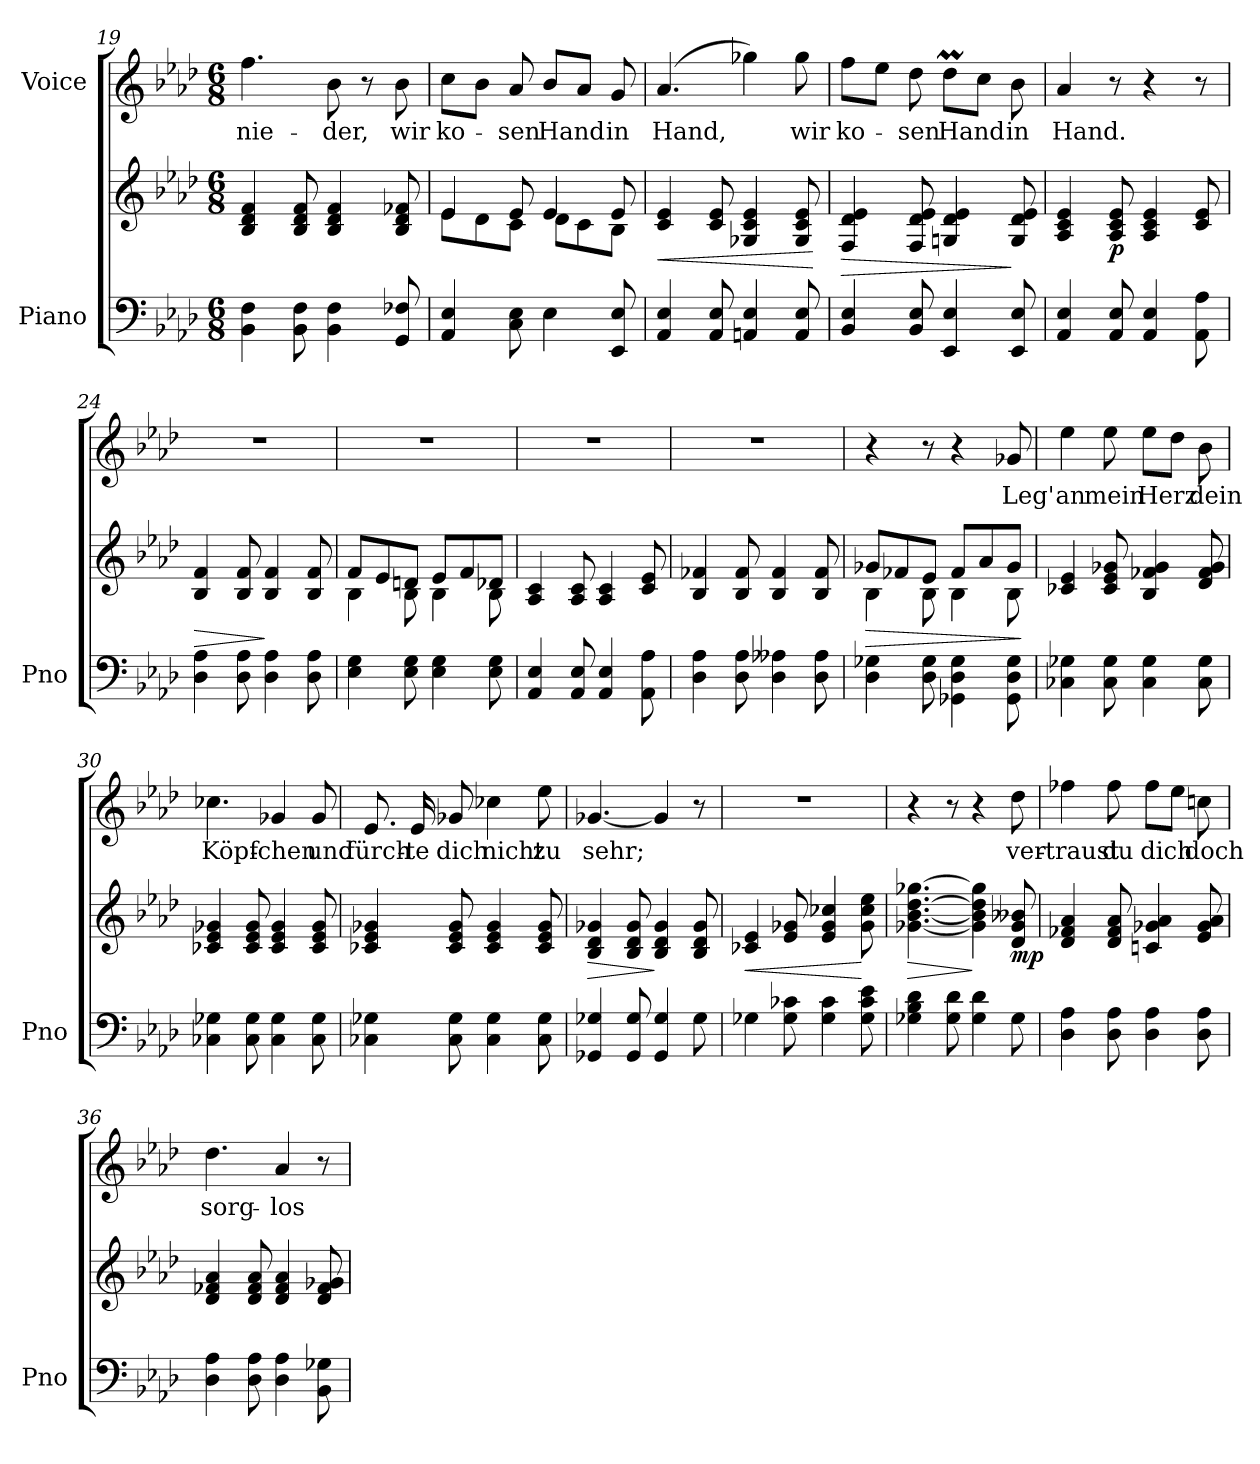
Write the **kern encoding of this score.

**kern	**kern	**dynam	**kern	**text
*part2	*part2	*part2	*part1	*part1
*staff3	*staff2	*staff2/3	*staff1	*staff1
*I"Piano	*	*	*I"Voice	*
*I'Pno	*	*	*	*
*clefF4	*clefG2	*	*clefG2	*
*k[b-e-a-d-]	*k[b-e-a-d-]	*	*k[b-e-a-d-]	*
*M6/8	*M6/8	*	*M6/8	*
=19	=19	=19	=19	=19
!	!	!	!	!LO:LY:b
4BB-\ 4F\	4B-/ 4d-/ 4f/	.	4.ff\	nie-
8BB-\ 8F\	8B-/ 8d-/ 8f/	.	.	.
!	!	!	!	!LO:LY:b
4BB-\ 4F\	4B-/ 4d-/ 4f/	.	8b-\	-der,
.	.	.	8r	.
!	!	!	!	!LO:LY:b
8GG/ 8F-X/	8B-/ 8d-/ 8f-X/	.	8b-\	wir
=20	=20	=20	=20	=20
*	*^	*	*	*
!	!	!	!	!	!LO:LY:b
4AA-/ 4E-/	4e-/	8e-\L	.	8cc\L	ko-
.	.	8d-\	.	8b-\J	.
!	!	!	!	!	!LO:LY:b
8C\ 8E-\	8e-/	8c\J	.	8a-/	-sen
!	!	!	!	!	!LO:LY:b
4E-\	4e-/	8d-\L	.	8b-/L	Hand
.	.	8c\	.	8a-/J	.
!	!	!	!	!	!LO:LY:b
8EE-/ 8E-/	8e-/	8B-\J	.	8g/	in
=21	=21	=21	=21	=21	=21
!	!	!	!LO:HP:b	!	!LO:LY:b
*	*v	*v	*	*	*
4AA-/ 4E-/	4c/ 4e-/	<	(4.a-/	Hand,
8AA-/ 8E-/	8c/ 8e-/	.	.	.
4AAn/ 4E-/	4G-X/ 4c/ 4e-/	.	4gg-X\)	.
!	!	!	!	!LO:LY:b
8AA/ 8E-/	8G-/ 8c/ 8e-/	.	8gg-\	wir
.	.	[	.	.
!!LO:PB:g=z
=22	=22	=22	=22	=22
!	!	!LO:HP:b	!	!LO:LY:b
4BB-/ 4E-/	4F/ 4d-/ 4e-/	>	8ff\L	ko-
.	.	.	8ee-\J	.
!	!	!	!	!LO:LY:b
8BB-/ 8E-/	8F/ 8d-/ 8e-/	.	8dd-\	-sen
!	!	!	!	!LO:LY:b
4EE-/ 4E-/	4Gn/ 4d-/ 4e-/	.	8dd-M\L	Hand
.	.	.	8cc\J	.
!	!	!	!	!LO:LY:b
8EE-/ 8E-/	8G/ 8d-/ 8e-/	]	8b-\	in
=23	=23	=23	=23	=23
!	!	!	!	!LO:LY:b
4AA-/ 4E-/	4A-/ 4c/ 4e-/	.	4a-/	Hand.
!	!	!LO:DY:b	!	!
8AA-/ 8E-/	8A-/ 8c/ 8e-/	p	8r	.
4AA-/ 4E-/	4A-/ 4c/ 4e-/	.	4r	.
8AA-\ 8A-\	8c/ 8e-/	.	8r	.
=24	=24	=24	=24	=24
!	!	!LO:HP:b	!	!
4D-\ 4A-\	4B-/ 4f/	>	2.r	.
8D-\ 8A-\	8B-/ 8f/	.	.	.
4D-\ 4A-\	4B-/ 4f/	]	.	.
8D-\ 8A-\	8B-/ 8f/	.	.	.
=25	=25	=25	=25	=25
*	*^	*	*	*
4E-\ 4G\	8f/L	4B-\	.	2.r	.
.	8e-/	.	.	.	.
8E-\ 8G\	8dn/J	8B-\	.	.	.
4E-\ 4G\	8e-/L	4B-\	.	.	.
.	8f/	.	.	.	.
8E-\ 8G\	8d-X/J	8B-\	.	.	.
*	*v	*v	*	*	*
=26	=26	=26	=26	=26
4AA-/ 4E-/	4A-/ 4c/	.	2.r	.
8AA-/ 8E-/	8A-/ 8c/	.	.	.
4AA-/ 4E-/	4A-/ 4c/	.	.	.
8AA-\ 8A-\	8c/ 8e-/	.	.	.
=27	=27	=27	=27	=27
4D-\ 4A-\	4B-/ 4f-X/	.	2.r	.
8D-\ 8A-\	8B-/ 8f-/	.	.	.
4D-\ 4A--X\	4B-/ 4f-/	.	.	.
8D-\ 8A--\	8B-/ 8f-/	.	.	.
!!LO:LB:g=z
=28	=28	=28	=28	=28
!	!	!LO:HP:b	!	!
*	*^	*	*	*
4D-\ 4G-X\	8g-X/L	4B-\	>	4r	.
.	8f-X/	.	.	.	.
8D-\ 8G-\	8e-/J	8B-\	.	8r	.
4GG-X\ 4D-\ 4G-\	8f-/L	4B-\	.	4r	.
.	8a-/	.	.	.	.
!	!	!	!	!	!LO:LY:b
8GG-\ 8D-\ 8G-\	8g-/J	8B-\	.	8g-X/	Leg'
*	*v	*v	*	*	*
.	.	]	.	.
=29	=29	=29	=29	=29
!	!	!	!	!LO:LY:b
4C-X\ 4G-X\	4c-X/ 4e-/	.	4ee-\	an
!	!	!	!	!LO:LY:b
8C-\ 8G-\	8c-/ 8e-/ 8g-X/	.	8ee-\	mein
!	!	!	!	!LO:LY:b
4C-\ 4G-\	4B-/ 4f-X/ 4g-/	.	8ee-\L	Herz
.	.	.	8dd-\J	.
!	!	!	!	!LO:LY:b
8C-\ 8G-\	8d-/ 8f-/ 8g-/	.	8b-\	dein
=30	=30	=30	=30	=30
!	!	!	!	!LO:LY:b
4C-X\ 4G-X\	4c-X/ 4e-/ 4g-X/	.	4.cc-X\	Köpf-
8C-\ 8G-\	8c-/ 8e-/ 8g-/	.	.	.
!	!	!	!	!LO:LY:b
4C-\ 4G-\	4c-/ 4e-/ 4g-/	.	4g-X/	-chen
!	!	!	!	!LO:LY:b
8C-\ 8G-\	8c-/ 8e-/ 8g-/	.	8g-/	und
=31	=31	=31	=31	=31
!	!	!	!	!LO:LY:b
4C-X\ 4G-X\	4c-X/ 4e-/ 4g-X/	.	8.e-/	fürch-
!	!	!	!	!LO:LY:b
.	.	.	16e-/	-te
!	!	!	!	!LO:LY:b
8C-\ 8G-\	8c-/ 8e-/ 8g-/	.	8g-X/	dich
!	!	!	!	!LO:LY:b
4C-\ 4G-\	4c-/ 4e-/ 4g-/	.	4cc-X\	nicht
!	!	!	!	!LO:LY:b
8C-\ 8G-\	8c-/ 8e-/ 8g-/	.	8ee-\	zu
=32	=32	=32	=32	=32
!	!	!LO:HP:b	!	!LO:LY:b
4GG-X/ 4G-X/	4B-/ 4d-/ 4g-X/	>	[4.g-X/	sehr;
8GG-/ 8G-/	8B-/ 8d-/ 8g-/	.	.	.
4GG-/ 4G-/	4B-/ 4d-/ 4g-/	]	4g-/]	.
8G-\	8B-/ 8d-/ 8g-/	.	8r	.
!!LO:LB:g=z
=33	=33	=33	=33	=33
!	!	!LO:HP:b	!	!
4G-X\	4c-X/ 4e-/	<	2.r	.
8G-\ 8c-X\	8e-/ 8g-X/	.	.	.
4G-\ 4c-\	4e-/ 4g-/ 4cc-X/	.	.	.
8G-\ 8c-\ 8e-\	8g-\ 8cc-\ 8ee-\	[	.	.
=34	=34	=34	=34	=34
!	!	!LO:HP:b	!	!
4G-X\ 4B-\ 4d-\	[4.g-X\ [4.b-\ [4.dd-\ [4.gg-X\	>	4r	.
8G-\ 8d-\	.	.	8r	.
4G-\ 4d-\	4g-\] 4b-\] 4dd-\] 4gg-\]	]	4r	.
!	!	!LO:DY:b	!	!LO:LY:b
8G-\	8d-/ 8g-/ 8b--X/	mp	8dd-\	ver-
=35	=35	=35	=35	=35
!	!	!	!	!LO:LY:b
4D-\ 4A-\	4d-/ 4f-X/ 4a-/	.	4ff-X\	-traust
!	!	!	!	!LO:LY:b
8D-\ 8A-\	8d-/ 8f-/ 8a-/	.	8ff-\	du
!	!	!	!	!LO:LY:b
4D-\ 4A-\	4cn/ 4g-X/ 4a-/	.	8ff-\L	dich
.	.	.	8ee-\J	.
!	!	!	!	!LO:LY:b
8D-\ 8A-\	8e-/ 8g-/ 8a-/	.	8ccn\	doch
=36	=36	=36	=36	=36
!	!	!	!	!LO:LY:b
4D-\ 4A-\	4d-/ 4f-X/ 4a-/	.	4.dd-\	sorg-
8D-\ 8A-\	8d-/ 8f-/ 8a-/	.	.	.
!	!	!	!	!LO:LY:b
4D-\ 4A-\	4d-/ 4f-/ 4a-/	.	4a-/	-los
8BB-\ 8G-X\	8d-/ 8f-/ 8g-X/	.	8r	.
=	=	=	=	=
*-	*-	*-	*-	*-
